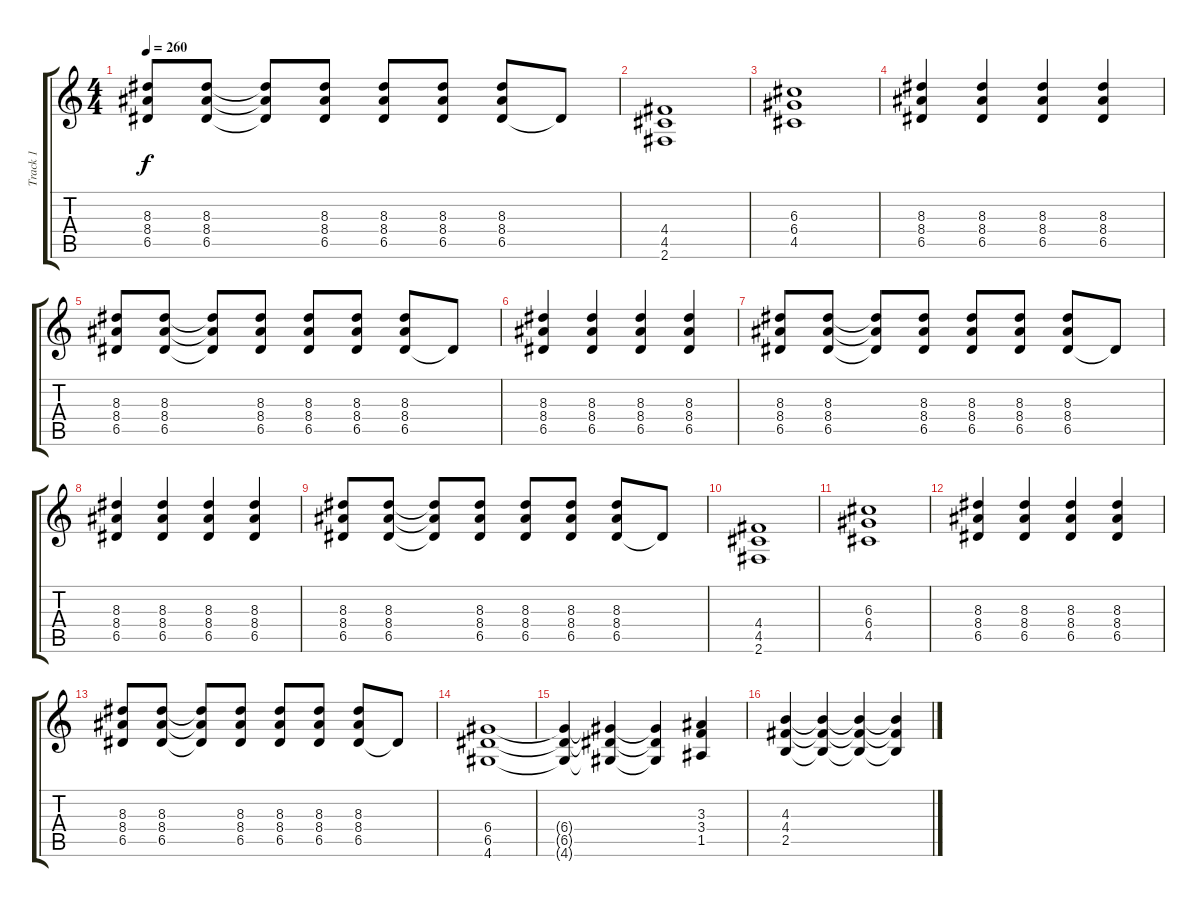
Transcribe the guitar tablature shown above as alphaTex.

\track ("Track 1" "Track 1") {instrument overdrivenguitar}
\staff {score tabs}
\tuning (E4 B3 G3 D3 A2 E2) {hide}
\ts (4 4)
\tempo 260
\clef g2
\ks c
(8.3 8.4 6.5).8{dy f} (8.3 8.4 6.5).8 (8.3{t} 8.4{t} 6.5{t}).8 (8.3 8.4 6.5).8 (8.3 8.4 6.5).8 (8.3 8.4 6.5).8 (8.3 8.4 6.5).8 6.5{t}.8 |
(4.4 4.5 2.6).1 |
(6.3 6.4 4.5).1 |
(8.3 8.4 6.5).4 (8.3 8.4 6.5).4 (8.3 8.4 6.5).4 (8.3 8.4 6.5).4 |
(8.3 8.4 6.5).8 (8.3 8.4 6.5).8 (8.3{t} 8.4{t} 6.5{t}).8 (8.3 8.4 6.5).8 (8.3 8.4 6.5).8 (8.3 8.4 6.5).8 (8.3 8.4 6.5).8 6.5{t}.8 |
(8.3 8.4 6.5).4 (8.3 8.4 6.5).4 (8.3 8.4 6.5).4 (8.3 8.4 6.5).4 |
(8.3 8.4 6.5).8 (8.3 8.4 6.5).8 (8.3{t} 8.4{t} 6.5{t}).8 (8.3 8.4 6.5).8 (8.3 8.4 6.5).8 (8.3 8.4 6.5).8 (8.3 8.4 6.5).8 6.5{t}.8 |
(8.3 8.4 6.5).4 (8.3 8.4 6.5).4 (8.3 8.4 6.5).4 (8.3 8.4 6.5).4 |
(8.3 8.4 6.5).8 (8.3 8.4 6.5).8 (8.3{t} 8.4{t} 6.5{t}).8 (8.3 8.4 6.5).8 (8.3 8.4 6.5).8 (8.3 8.4 6.5).8 (8.3 8.4 6.5).8 6.5{t}.8 |
(4.4 4.5 2.6).1 |
(6.3 6.4 4.5).1 |
(8.3 8.4 6.5).4 (8.3 8.4 6.5).4 (8.3 8.4 6.5).4 (8.3 8.4 6.5).4 |
(8.3 8.4 6.5).8 (8.3 8.4 6.5).8 (8.3{t} 8.4{t} 6.5{t}).8 (8.3 8.4 6.5).8 (8.3 8.4 6.5).8 (8.3 8.4 6.5).8 (8.3 8.4 6.5).8 6.5{t}.8 |
(6.4 6.5 4.6).1 |
(6.4{t} 6.5{t} 4.6{t}).4 (6.4{t} 6.5{t} 4.6{t}).4 (6.4{t} 6.5{t} 4.6{t}).4 (3.3 3.4 1.5).4 |
(4.3 4.4 2.5).4 (4.3{t} 4.4{t} 2.5{t}).4 (4.3{t} 4.4{t} 2.5{t}).4 (4.3{t} 4.4{t} 2.5{t}).4
